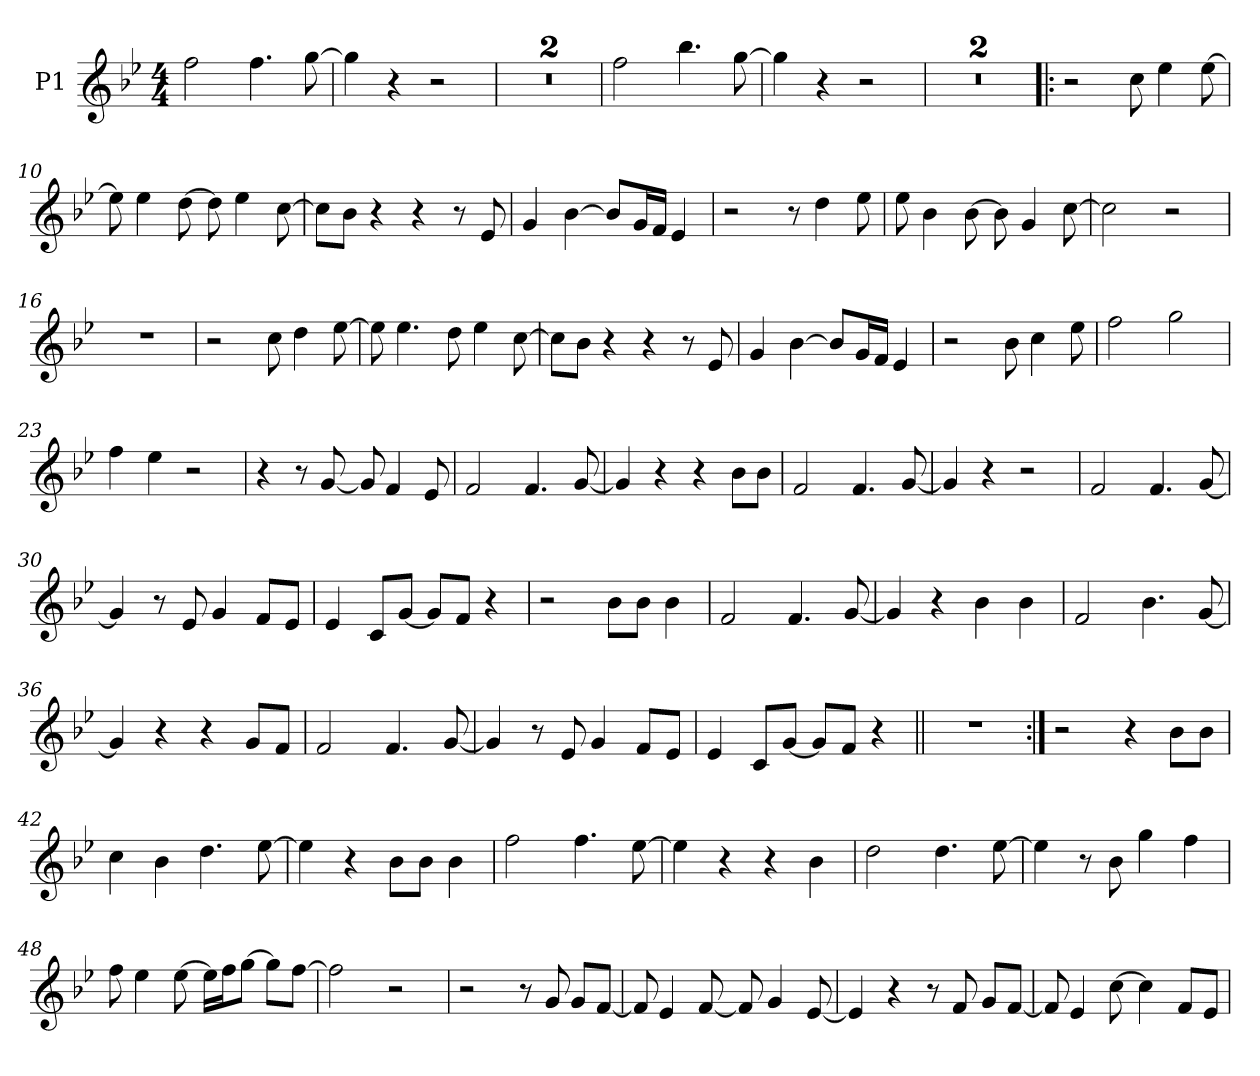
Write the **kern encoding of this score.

**kern
*part1
*staff1
*I"P1
*clefG2
*k[b-e-]
*B-:
*M4/4
*MM136
=1
2ff\
4.ff\
[>8gg\
=2
4gg\]
4r
2r
=3
1r
=4
1r
=5
2ff\
4.bb-\
[>8gg\
=6
4gg\]
4r
2r
=7
1r
=8
1r
!!LO:LB:g=z
=9!|:
2r
8cc\
4ee-\
[>8ee-\
=10
8ee-\]
4ee-\
[>8dd\
8dd\]
4ee-\
[>8cc\
=11
8cc\L]
8b-\J
4r
4r
8r
8e-/
=12
4g/
[>4b-\
8b-/L]
16g/L
16f/JJ
4e-/
=13
2r
8r
4dd\
8ee-\
!!LO:LB:g=z
=14
8ee-\
4b-\
[>8b-\
8b-\]
4g/
[>8cc\
=15
2cc\]
2r
=16
1r
=17
2r
8cc\
4dd\
[>8ee-\
=18
8ee-\]
4.ee-\
8dd\
4ee-\
[>8cc\
=19
8cc\L]
8b-\J
4r
4r
8r
8e-/
!!LO:LB:g=z
=20
4g/
[>4b-\
8b-/L]
16g/L
16f/JJ
4e-/
=21
2r
8b-\
4cc\
8ee-\
=22
2ff\
2gg\
=23
4ff\
4ee-\
2r
=24
4r
8r
[<8g/
8g/]
4f/
8e-/
=25
2f/
4.f/
[<8g/
!!LO:LB:g=z
=26
4g/]
4r
4r
8b-\L
8b-\J
=27
2f/
4.f/
[<8g/
=28
4g/]
4r
2r
=29
2f/
4.f/
[<8g/
=30
4g/]
8r
8e-/
4g/
8f/L
8e-/J
=31
4e-/
8c/L
[<8g/J
8g/L]
8f/J
4r
!!LO:LB:g=z
=32
2r
8b-\L
8b-\J
4b-\
=33
2f/
4.f/
[<8g/
=34
4g/]
4r
4b-\
4b-\
=35
2f/
4.b-\
[<8g/
=36
4g/]
4r
4r
8g/L
8f/J
=37
2f/
4.f/
[<8g/
!!LO:LB:g=z
=38
4g/]
8r
8e-/
4g/
8f/L
8e-/J
=39
4e-/
8c/L
[<8g/J
8g/L]
8f/J
4r
=40||
1r
=41:|!
2r
4r
8b-\L
8b-\J
=42
4cc\
4b-\
4.dd\
[>8ee-\
=43
4ee-\]
4r
8b-\L
8b-\J
4b-\
!!LO:LB:g=z
=44
2ff\
4.ff\
[>8ee-\
=45
4ee-\]
4r
4r
4b-\
=46
2dd\
4.dd\
[>8ee-\
=47
4ee-\]
8r
8b-\
4gg\
4ff\
=48
8ff\
4ee-\
[>8ee-\
16ee-\LL]
16ff\J
[>8gg\J
8gg\L]
[>8ff\J
=49
2ff\]
2r
!!LO:LB:g=z
=50
2r
8r
8g/
8g/L
[<8f/J
=51
8f/]
4e-/
[<8f/
8f/]
4g/
[<8e-/
=52
4e-/]
4r
8r
8f/
8g/L
[<8f/J
=53
8f/]
4e-/
[>8cc\
4cc\]
8f/L
8e-/J
=
*-
